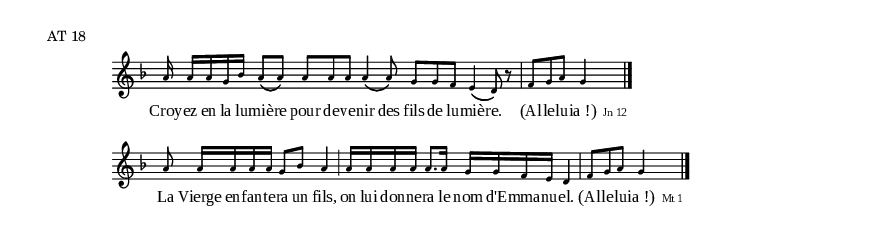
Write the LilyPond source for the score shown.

\version "2.12.0"
 \include "definitions.ly"
\markup {AT 18 }
\relative f' { 
	\new Staff {
		\cadenzaOn
		\key f \major
		\set Staff.instrumentName = \markup{ \center-column {  } }
		a16
		a[ a g bes]
		a8[\( a\)]
		\times 2/3 { a[ a a] }
		\times 2/3 { a4\( a8\) }
		\times 2/3 { g[ g f] }
		e4\( d8\) r
		\barre
		\times 2/3 {f8[ g a]} g4
		\endBar
	}
	\addlyrics {
		Croy -- ez en la lu -- miè -- re pour de -- ve -- nir des fils de lu -- miè -- re. "(Al" -- le -- lu -- "ia !)"
		\markup { \citation #"Jn 12" }
	}
}

\relative f' { 
	\new Staff {
		\cadenzaOn
		\key f \major
		\set Staff.instrumentName = \markup{ \center-column {  } }
		a8
		a16[ a a a]
		g8[ bes] a4\cesure
		a16[ a a a]
		a8.[ a16]
		g16[ g f e]
		d4
		\barre
		\times 2/3 {f8[ g a]} g4
		\endBar
	}
	\addlyrics {
		La Vierge en -- fan -- te -- ra un fils, on lui don -- ne -- ra le nom d'E -- mma -- nu -- el. 	"(Al" -- le -- lu -- "ia !)"	
		\markup { \citation #"Mt 1" }
	}
}




